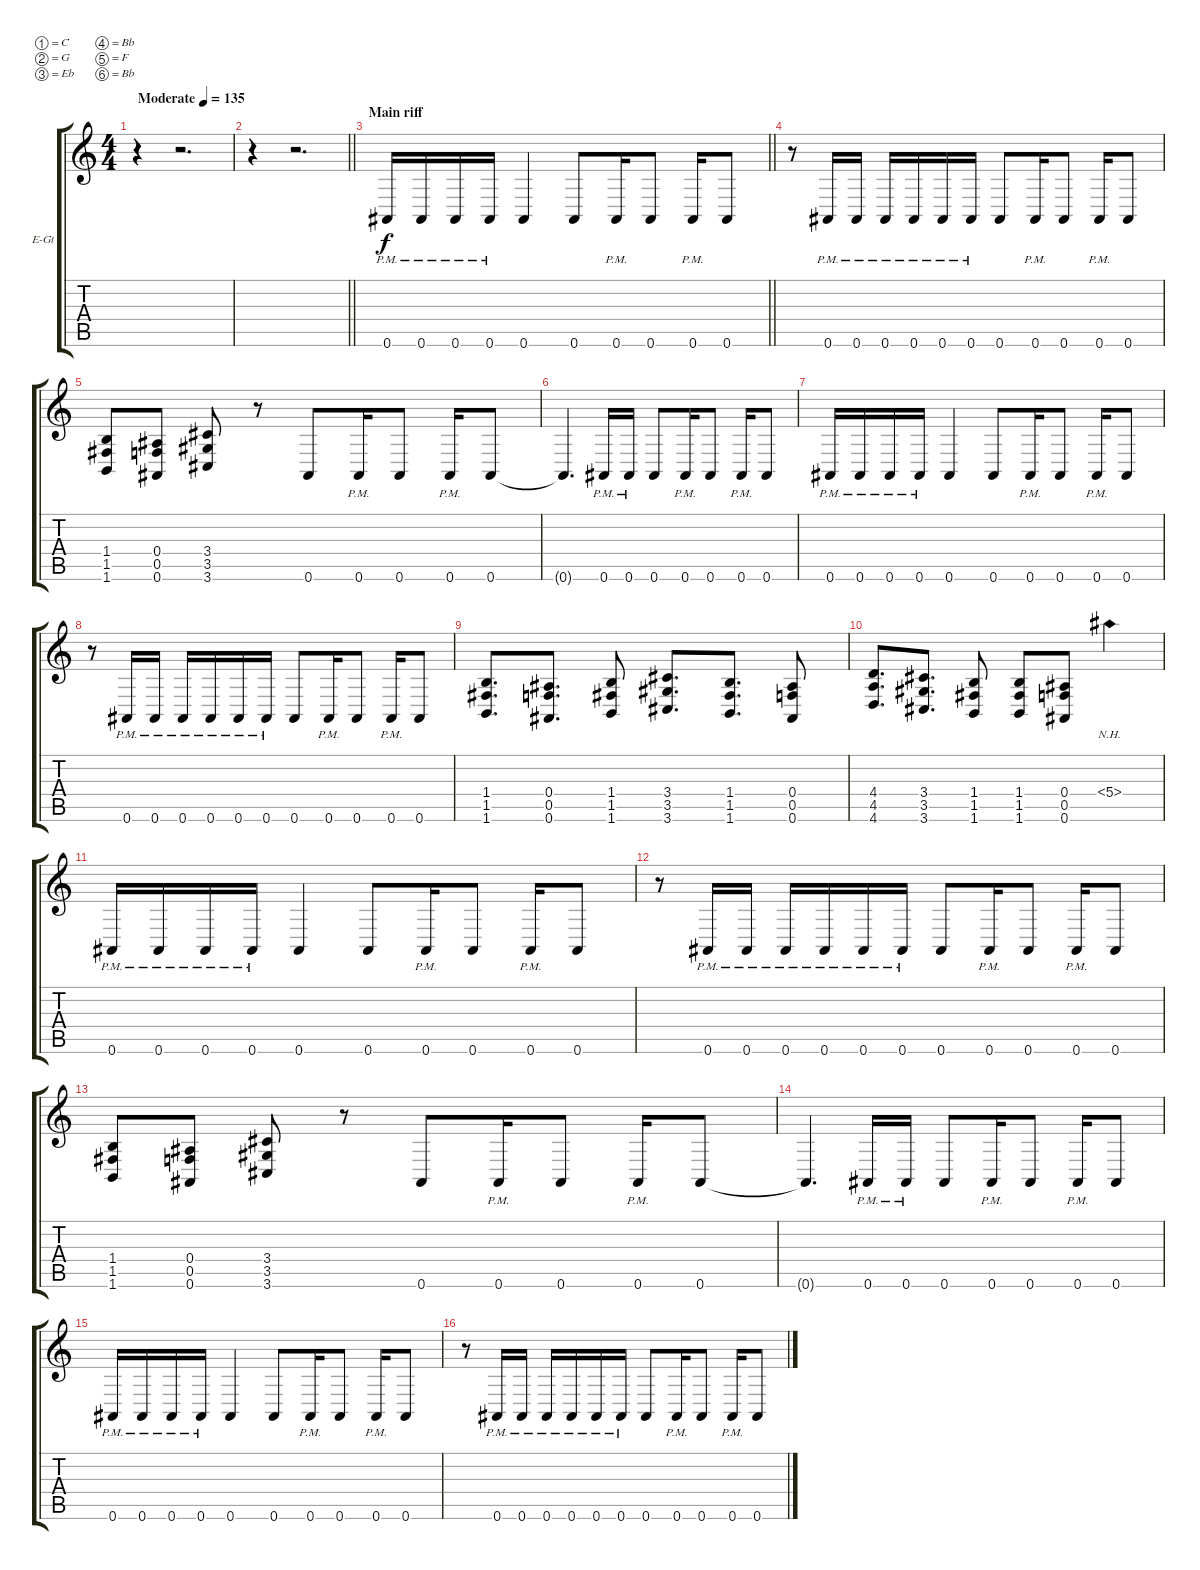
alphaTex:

\bracketExtendMode groupsimilarinstruments
\firstSystemTrackNameOrientation horizontal
\otherSystemsTrackNameOrientation horizontal
\track ("Lead Guitar" "E-Gt") {instrument distortionguitar}
\staff {score tabs}
\tuning (C4 G3 Eb3 Bb2 F2 Bb1)
\ts (4 4)
\beaming (8 2 2 2 2)
\tempo (135 "Moderate")
\clef g2
\ks c
r.4{dy f instrument distortionguitar} r.2{d} |
\barLineRight lightlight
r.4 r.2{d} |
\section ("" "Main riff")
\barLineRight lightlight
0.6{pm}.16 0.6{pm}.16 0.6{pm}.16 0.6{pm}.16 0.6.4 0.6.8 0.6{pm}.16 0.6.8 0.6{pm}.16 0.6.8 |
r.8 0.6{pm}.16 0.6{pm}.16 0.6{pm}.16 0.6{pm}.16 0.6{pm}.16 0.6{pm}.16 0.6.8 0.6{pm}.16 0.6.8 0.6{pm}.16 0.6.8 |
(1.4 1.5 1.6).8 (0.4 0.5 0.6).8 (3.4 3.5 3.6).8 r.8 0.6.8 0.6{pm}.16 0.6.8 0.6{pm}.16 0.6.8 |
0.6{t}.4{d} 0.6{pm}.16 0.6{pm}.16 0.6.8 0.6{pm}.16 0.6.8 0.6{pm}.16 0.6.8 |
0.6{pm}.16 0.6{pm}.16 0.6{pm}.16 0.6{pm}.16 0.6.4 0.6.8 0.6{pm}.16 0.6.8 0.6{pm}.16 0.6.8 |
r.8 0.6{pm}.16 0.6{pm}.16 0.6{pm}.16 0.6{pm}.16 0.6{pm}.16 0.6{pm}.16 0.6.8 0.6{pm}.16 0.6.8 0.6{pm}.16 0.6.8 |
(1.4 1.5 1.6).8{d} (0.4 0.5 0.6).8{d} (1.4 1.5 1.6).8 (3.4 3.5 3.6).8{d} (1.4 1.5 1.6).8{d} (0.4 0.5 0.6).8 |
(4.4 4.5 4.6).8{d} (3.4 3.5 3.6).8{d} (1.4 1.5 1.6).8 (1.4 1.5 1.6).8 (0.4 0.5 0.6).8 5.4{nh}.4 |
0.6{pm}.16 0.6{pm}.16 0.6{pm}.16 0.6{pm}.16 0.6.4 0.6.8 0.6{pm}.16 0.6.8 0.6{pm}.16 0.6.8 |
r.8 0.6{pm}.16 0.6{pm}.16 0.6{pm}.16 0.6{pm}.16 0.6{pm}.16 0.6{pm}.16 0.6.8 0.6{pm}.16 0.6.8 0.6{pm}.16 0.6.8 |
(1.4 1.5 1.6).8 (0.4 0.5 0.6).8 (3.4 3.5 3.6).8 r.8 0.6.8 0.6{pm}.16 0.6.8 0.6{pm}.16 0.6.8 |
0.6{t}.4{d} 0.6{pm}.16 0.6{pm}.16 0.6.8 0.6{pm}.16 0.6.8 0.6{pm}.16 0.6.8 |
0.6{pm}.16 0.6{pm}.16 0.6{pm}.16 0.6{pm}.16 0.6.4 0.6.8 0.6{pm}.16 0.6.8 0.6{pm}.16 0.6.8 |
r.8 0.6{pm}.16 0.6{pm}.16 0.6{pm}.16 0.6{pm}.16 0.6{pm}.16 0.6{pm}.16 0.6.8 0.6{pm}.16 0.6.8 0.6{pm}.16 0.6.8
